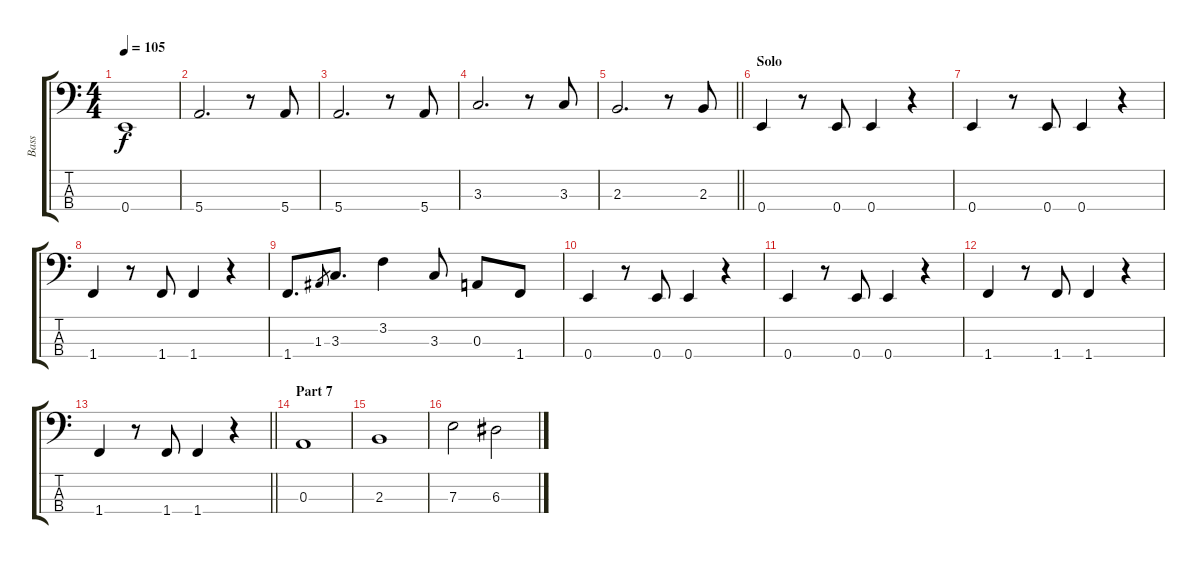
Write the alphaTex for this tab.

\track ("Bass" "Bass") {instrument electricbassfinger}
\staff {score tabs}
\tuning (G2 D2 A1 E1) {hide}
\ts (4 4)
\tempo 105
\clef f4
\ks c
0.4.1{dy f} |
5.4.2{d} r.8 5.4.8 |
5.4.2{d} r.8 5.4.8 |
3.3.2{d} r.8 3.3.8 |
\barLineRight lightlight
2.3.2{d} r.8 2.3.8 |
\section ("" "Solo")
0.4.4 r.8 0.4.8 0.4.4 r.4 |
0.4.4 r.8 0.4.8 0.4.4 r.4 |
1.4.4 r.8 1.4.8 1.4.4 r.4 |
1.4.8{d} 1.3.8{gr} 3.3.8{d} 3.2.4 3.3.8 0.3.8 1.4.8 |
0.4.4 r.8 0.4.8 0.4.4 r.4 |
0.4.4 r.8 0.4.8 0.4.4 r.4 |
1.4.4 r.8 1.4.8 1.4.4 r.4 |
\barLineRight lightlight
1.4.4 r.8 1.4.8 1.4.4 r.4 |
\section ("" "Part 7")
0.3.1 |
2.3.1 |
7.3.2 6.3.2
